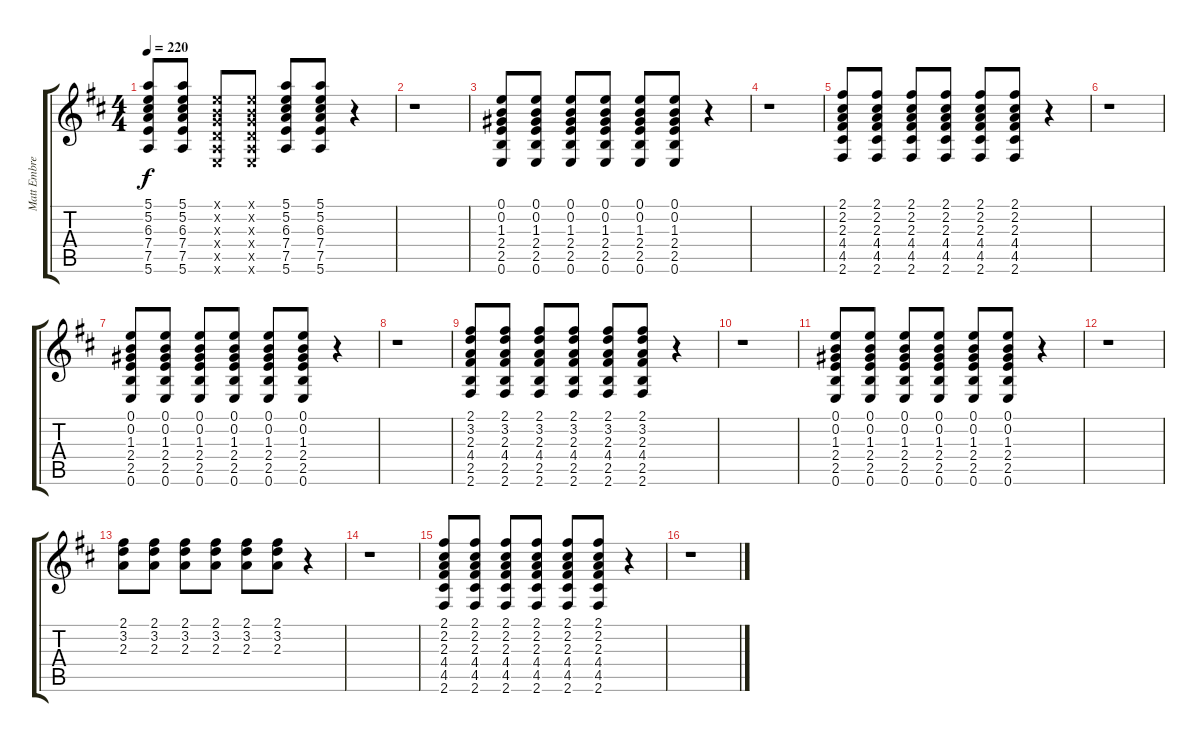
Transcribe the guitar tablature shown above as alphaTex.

\track ("Matt Embree" "Matt Embre") {instrument distortionguitar}
\staff {score tabs}
\tuning (E4 B3 G3 D3 A2 E2) {hide}
\ts (4 4)
\tempo 220
\clef g2
\ks d
(5.1 5.2 6.3 7.4 7.5 5.6).8{dy f} (5.1 5.2 6.3 7.4 7.5 5.6).8 (0.1{x} 0.2{x} 0.3{x} 0.4{x} 0.5{x} 0.6{x}).8 (0.1{x} 0.2{x} 0.3{x} 0.4{x} 0.5{x} 0.6{x}).8 (5.1 5.2 6.3 7.4 7.5 5.6).8 (5.1 5.2 6.3 7.4 7.5 5.6).8 r.4 |
r.1 |
(0.1 0.2 1.3 2.4 2.5 0.6).8 (0.1 0.2 1.3 2.4 2.5 0.6).8 (0.1 0.2 1.3 2.4 2.5 0.6).8 (0.1 0.2 1.3 2.4 2.5 0.6).8 (0.1 0.2 1.3 2.4 2.5 0.6).8 (0.1 0.2 1.3 2.4 2.5 0.6).8 r.4 |
r.1 |
(2.1 2.2 2.3 4.4 4.5 2.6).8 (2.1 2.2 2.3 4.4 4.5 2.6).8 (2.1 2.2 2.3 4.4 4.5 2.6).8 (2.1 2.2 2.3 4.4 4.5 2.6).8 (2.1 2.2 2.3 4.4 4.5 2.6).8 (2.1 2.2 2.3 4.4 4.5 2.6).8 r.4 |
r.1 |
(0.1 0.2 1.3 2.4 2.5 0.6).8 (0.1 0.2 1.3 2.4 2.5 0.6).8 (0.1 0.2 1.3 2.4 2.5 0.6).8 (0.1 0.2 1.3 2.4 2.5 0.6).8 (0.1 0.2 1.3 2.4 2.5 0.6).8 (0.1 0.2 1.3 2.4 2.5 0.6).8 r.4 |
r.1 |
(2.1 3.2 2.3 4.4 2.5 2.6).8 (2.1 3.2 2.3 4.4 2.5 2.6).8 (2.1 3.2 2.3 4.4 2.5 2.6).8 (2.1 3.2 2.3 4.4 2.5 2.6).8 (2.1 3.2 2.3 4.4 2.5 2.6).8 (2.1 3.2 2.3 4.4 2.5 2.6).8 r.4 |
r.1 |
(0.1 0.2 1.3 2.4 2.5 0.6).8 (0.1 0.2 1.3 2.4 2.5 0.6).8 (0.1 0.2 1.3 2.4 2.5 0.6).8 (0.1 0.2 1.3 2.4 2.5 0.6).8 (0.1 0.2 1.3 2.4 2.5 0.6).8 (0.1 0.2 1.3 2.4 2.5 0.6).8 r.4 |
r.1 |
(2.1 3.2 2.3).8 (2.1 3.2 2.3).8 (2.1 3.2 2.3).8 (2.1 3.2 2.3).8 (2.1 3.2 2.3).8 (2.1 3.2 2.3).8 r.4 |
r.1 |
(2.1 2.2 2.3 4.4 4.5 2.6).8 (2.1 2.2 2.3 4.4 4.5 2.6).8 (2.1 2.2 2.3 4.4 4.5 2.6).8 (2.1 2.2 2.3 4.4 4.5 2.6).8 (2.1 2.2 2.3 4.4 4.5 2.6).8 (2.1 2.2 2.3 4.4 4.5 2.6).8 r.4 |
r.1
